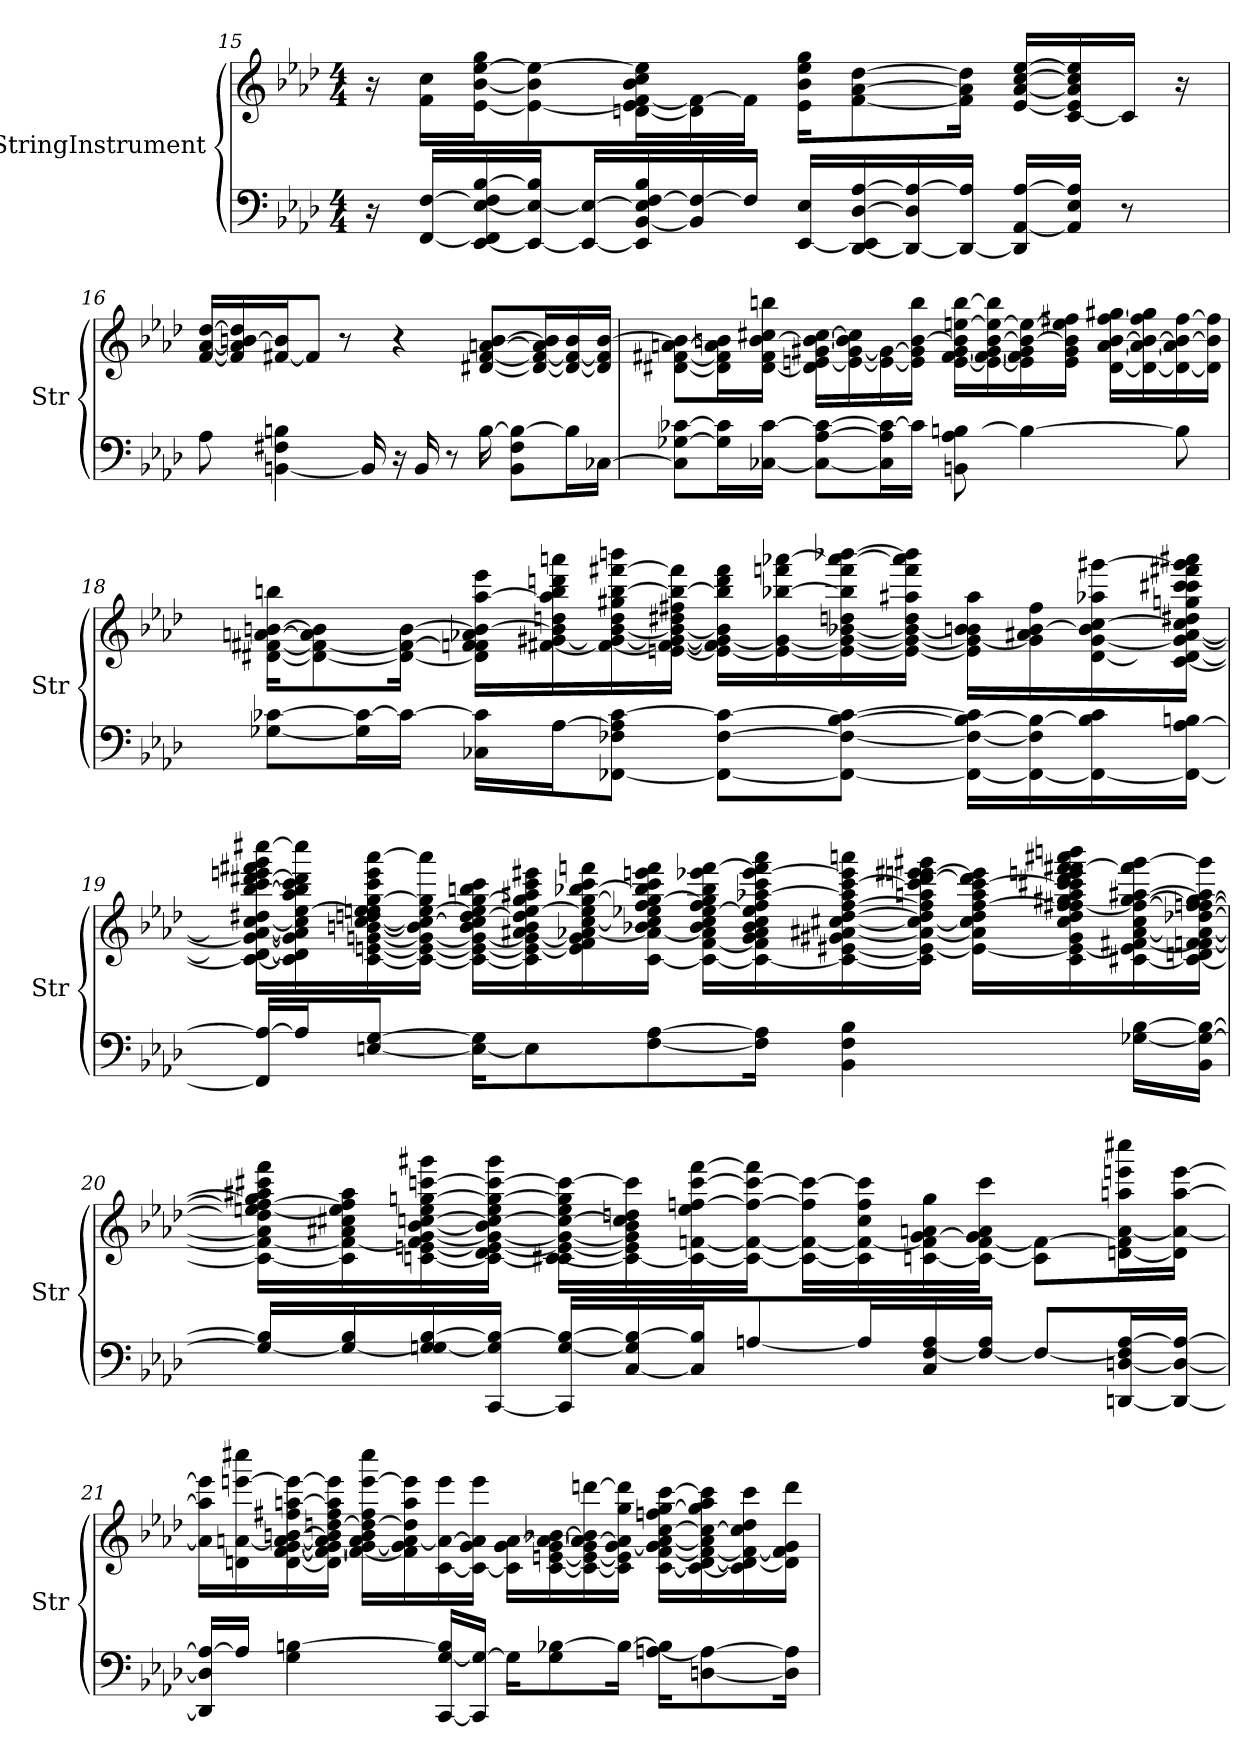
**kern	**kern
*part2	*part1
*staff2	*staff1
*I"StringInstrument	*I"StringInstrument
*I'Str	*I'Str
!!LO:LB:g=z
*clefF4	*clefG2
*k[b-e-a-d-]	*k[b-e-a-d-]
*M4/4	*M4/4
=15	=15
16r	16r
[16FF/ [16F/LL	16f\ 16cc\LL
[16EE-/ 16FF/] [16E-/ 16F/] [16B-/	[16e-\ [16b-\ [16ee-\ 16gg\J
16EE-/_ 16E-/_ 16B-/]JJ	8e-\_ 8b-\] 8ee-\_
16EE-/_ 16E-/_LL	.
16EE-/] [16BB-/ 16E-/] [16F/ 16B-/	[16dn\ 16e-\] [16f\ 16b-\ 16cc\ 16ee-\]L
16BB-/] 16F/_	16d\] 16f\_
16F/JJ]	16f\JJ]
[16EE-/ 16E-/LL	16e-\ 16b-\ 16ee-\ 16gg\KL
[16DD-/ 16EE-/] [16D-/ [16A-/	[8f\ [8a-\ [8dd-\
16DD-/_ 16D-/] 16A-/_	.
16DD-/_ 16A-/]JJ	16f\] 16a-\] 16dd-\]Jk
16DD-/] [16AA-/ [16A-/LL	[16e-/ [16a-/ [16cc/ [16ee-/LL
16AA-/] 16E-/ 16A-/]JJ	[16c/ 16e-/] 16a-/] 16cc/] 16ee-/]
8r	16c/JJ]
.	16r
=16	=16
8A-\	[16f/ [16a-/ [16dd-/LL
.	16f/] 16a-/] [16bn/ 16dd-/]
[4BBn\ 4F#X\ 4Bn\	[16f#X/ 16b/]J
.	8f#/J]
.	8r
16BB/]	.
16r	4r
16BB/	.
8r	.
[16B\	[8d#X/ [8f#/ [8an/ [8b/L
8BB\ 8F#\ 8B\_L	.
.	16d#/_ 16f#/_ 16a/] 16b/]L
16B\L]	16d#/_ 16f#/_ 16b/
[16C-X\JJ	16d#/] 16f#/] [16b/JJ
!!LO:LB:g=z
=17	=17
8C-\] [8G-X\ [8c-X\L	[8d#X\ [8f#X\ [8an\ 8b\]L
16G-\] 16c-\]L	16d#\] 16f#\] 16a\] 16bn\L
[16C-X\ [16c-\JJ	[16d#\ 16f#\ [16b\ 16cc#X\ 16bbn\JJ
8C-\_ [8A-\ 8c-\_L	16d#\] [16en\ [16g#X\ 16b\_ [16cc#\LL
.	16e\_ 16g#\_ 16b\] 16cc#\]
16C-\] 16A-\] 16c-\_L	16e\_ 16g#\_
16c-\JJ]	16e\] 16g#\] [16b\ 16bb\JJ
8BBn\ 8A-\ [8Bn\	[16e\ 16f#\ [16g#\ 16b\] [16een\ [16bb\LL
.	16e\_ [16f#\ 16g#\_ [16b\ 16ee\_ 16bb\]
4B\_	16e\] 16f#\] 16g#\] 16b\_ 16ee\_
.	16e\ 16g#\ 16b\] 16ee\] 16ff#X\JJ
.	[16d#\ [16a\ [16b\ [16ff#\ 16gg#X\LL
.	16d#\_ 16a\_ 16b\_ 16ff#\] 16gg#\
8B\]	16d#\_ 16a\] 16b\_ [16ff#\
.	16d#\] 16b\] 16ff#\]JJ
!!LO:LB:g=z
=18	=18
[8G-X\ [8c-X\L	[16d#X\ [16f#X\ [16an\ [16bn\ 16bbn\KL
.	8d#\_ 8f#\_ 8a\] 8b\]
16G-\] 16c-\_L	.
16c-\JJ_	16d#\_ 16f#\_ [16b\Jk
16C-X\ 16c-\]LL	16d#\] 16fn\ 16f#\] 16a-X\ 16b\_ [16aa-\ 16eee-\LL
[16A-\J	[16f#X\ [16g#X\ 16b\] 16ddn\ 16aa-\] 16bb\ 16dddn\ 16aaan\
[8FF-X\ 8F-X\ 8A-\] [8c-\J	16f#\_ 16g#\_ [16b\ 16dd\ 16gg#X\ [16bb\ [16fff#X\ 16bbbn\
.	[16en\ 16f#\_ 16g#\_ 16b\_ 16dd#X\ 16ff#X\ 16bb\_ 16fff#\]JJ
8FF-\_ [8F-\ 8c-\_L	16e\_ 16f#\] 16g#\_ 16b\] 16bb\] 16ddd\ 16fff#\LL
.	16e\_ 16g#\_ [16bb-X\ 16fffn\ [16aaa-X\
8FF-\_ 8F-\_ [8B-\ 8c-\_J	16e\_ 16g#\_ [16b-X\ 16ddn\ 16bb-\] 16fff\ 16aaa-\_ [16bbb-X\
.	16e\_ 16g#\_ 16b-\_ 16dd\ 16aa#X\ 16fff\ 16aaa-\] 16bbb-\]JJ
16FF-\_ 16F-\_ 16B-\_ 16c-\]LL	16e\] 16g#\_ 16b-\] 16bn\ 16aa#\LL
16FF-\_ 16F-\] 16B-\_	16g#\] 16a#X\ [16b\ 16ff#\
16FF-\_ 16B-\] 16c-\	[16d#\ [16g#\ 16b\] [16cc\ 16aa-X\ [16ggg#X\
16FF-\_ [16A-\ 16Bn\JJ	[16c\ 16d#\_ 16g#\_ [16a#\ 16cc\] 16dd#X\ 16ggn\ 16ccc\ 16ccc#X\ 16fff#X\ 16ggg#\] 16aaa#X\JJ
!!LO:PB:g=z
=19	=19
16FF-/] 16A-/_LL	16c\_ 16d#\_ 16g#\_ 16a#\_ [16cc\ 16dd#X\ [16bb-\ 16ccc\ [16ddd#X\ 16eeen\ 16fff#X\ 16ggg\ [16cccc#X\LL
16A-/J]	16c\] 16d#\] 16g#\] 16a#\] 16cc\] [16ee-\ 16aa-\ 16bb-\] 16ccc\ 16ddd#\] 16cccc#\]
[8En/ [8G/J	[16c\ [16en\ [16gn\ [16bn\ [16cc\ 16ddn\ 16ee-\] 16een\ [16gg\ 16ccc\ 16eee\ [16aaa-\
.	16c\_ 16e\_ 16g\_ 16b\] 16cc\_ [16ee\ 16gg\] 16aaa-\]JJ
16E\_ 16G\]KL	16c\_ 16e\_ 16g\_ 16b\ 16cc\] [16dd\ 16ee\] [16gg\ 16bbn\ 16ccc\LL
8E\]	16c\] 16e\_ 16g\_ 16a#X\ 16b\ 16dd\] [16ee\ 16gg\] 16aa#X\ 16ccc\ 16eee#X\
.	16e\] 16f\ 16g\] [16a-X\ [16cc\ 16ee\] [16gg\ [16bb-X\ 16ccc\ 16fffn\
[8F\ [8A-\	[16c\ 16a-\_ 16b-X\ 16cc\] 16ee-X\ 16ff\ 16gg\_ 16bb-\] 16ccc\ 16eeen\ 16fff\JJ
.	16c\_ [16f\ 16a-\] 16b-\ 16cc\ [16ee-\ 16ff\ 16gg\] 16bb-\ 16eee-X\ [16fff\LL
16F\] 16A-\]Jk	16c\_ 16f\] 16g\ 16a-\ 16b-\ 16cc\ 16ee-\] 16ff\ [16aa-X\ 16ccc\ [16eee-\ 16fff\] 16aaa-\
4BB-\ 4F\ 4B-\	16c\_ [16e#X\ 16g#X\ [16a#X\ [16cc#X\ [16dd\ [16ff\ 16aa-\] [16ccc\ 16eee-\] 16aaan\
.	16c\] 16e#\_ 16a#\_ 16cc#\_ 16dd\] 16ff\] 16aan\ 16ccc\] [16ddd#\ [16eeen\ 16eee#X\ 16ggg#X\JJ
.	16e#\_ 16a#\] 16cc#\] 16dd\ [16ff\ 16aa\ [16ccc\ 16ddd#\] 16eee\]LL
.	16c\ 16e#\_ 16g#\ 16cc#\ 16dd\ 16ff\] [16ff#X\ 16gg#X\ 16aa\ 16ccc\] 16ccc#X\ 16ddd#\ 16eeen\ 16fff\ [16fff#X\ 16aaa#X\ 16bbbn\
[16G-X\ [16B-\LL	[16c#X\ 16e#\] [16f#X\ [16a#\ 16cc#\ 16ff#\_ [16gg#\ [16aa#X\ 16fff#\] [16ggg#\
16BB-\ 16G-\_ 16B-\_JJ	16c#\_ 16dn\ 16fn\ 16f#\_ 16a#\_ [16dd-X\ 16ffn\ 16ff#\_ 16gg#\_ 16aa#\] 16ggg#\]JJ
!!LO:LB:g=z
=20	=20
16G-/_ 16B-/]LL	16c#\_ 16f#\_ 16a#\] 16dd-\] [16een\ 16ff#\_ 16gg#\] 16aa#X\ 16ccc#X\ 16fff\LL
16G-/_ 16B-/	16c#\] 16f#\_ 16a#X\ 16cc#X\ 16ee\] 16ff#\] 16aa#\
16G-/] [16Gn/ [16B-/	[16cn\ [16en\ 16f#\] [16g\ [16b-\ [16ccn\ 16ee\ [16ggn\ [16cccn\ 16ggg#X\
[16CC/ 16G/] 16B-/_JJ	16c\_ 16d-\ 16e\_ 16g\_ 16b-\] 16cc\_ 16ee\ 16gg\_ 16ccc\_ 16ggg#\JJ
16CC/] [16G/ 16B-/_LL	16c\_ 16c#X\ 16e\_ 16g\_ 16cc\_ 16ee\ 16gg\] 16ccc\_LL
[16C/ 16G/] 16B-/_	16c\_ 16e\] 16g\] 16b-\ 16cc\] 16ddn\ 16ccc\]
16C/] 16B-/]J	16c\_ [16fn\ 16ee\ [16ffn\ [16ccc\ [16fff\
[8An/	16c\_ 16f\_ 16ff\_ 16ccc\_ 16fff\]JJ
.	16c\_ 16f\_ 16ff\] 16ccc\_LL
16A/L]	16c\] 16f\_ 16cc\ 16ff\ 16ccc\]
16C/ [16F/ 16A/	[16cn\ 16f\] [16g\ 16an\ 16gg\
16F/_ 16A/JJ	16c\_ [16f\ 16g\] 16a\ 16ccc\JJ
8F/L_	8c\] 8f\_L
[16DDn/ [16Dn/ 16F/] [16A/L	[16dn\ 16f\] [16a\ 16aan\ 16eeen\ 16cccc#X\L
16DD/_ 16D/_ 16A/_JJ	16d\] 16a\_ [16aa\ [16eee\JJ
!!LO:LB:g=z
=21	=21
16DD/] 16D/] 16A/_LL	16a\] 16aa\] 16eee\]LL
16A/JJ]	16dn\ [16an\ [16eeen\ 16cccc#X\
4G\ [4Bn\	[16d\ [16f\ [16g\ 16a\_ [16bn\ 16ff#X\ [16aan\ 16eee\_
.	16d\] 16f\_ 16g\_ 16a\] 16b\] [16ddn\ 16ff#\ 16aa\] 16eee\]JJ
.	16f\_ 16g\_ 16a\ 16b\ 16dd\_ 16ff#\ [16eee\ 16cccc#\LL
.	16f\] 16g\] [16a\ 16dd\] 16aa\ 16eee\]
[16CC/ [16G/ 16B/]LL	[16c\ 16a\_ 16eee\
16CC/] 16G/_JJ	16c\_ 16g\ 16a\] 16eee\JJ
16G\KL]	16c\] 16g\ [16a\LL
8G\ [8B-X\	[16c\ [16en\ [16g\ 16a\_ [16b-X\
.	16c\_ 16e\_ 16g\] 16a\_ 16b-\] [16dddn\
16B-\Jk_	16c\] 16e\] [16g\ 16a\] 16gg\ 16ddd\]JJ
[16An\ 16B-\]KL	[16c\ [16f\ 16g\] [16a\ [16cc\ 16ffn\ [16gg\ [16ccc\LL
[8Dn\ 8A\_	16c\_ [16d\ 16f\_ 16a\] 16cc\_ 16gg\] 16aa\ 16ccc\]
.	16c\] 16d\_ 16f\_ 16cc\] 16dd\ 16ccc\
16D\] 16A\]Jk	16d\] 16f\] 16g\ 16ddd\JJ
=	=
*-	*-
